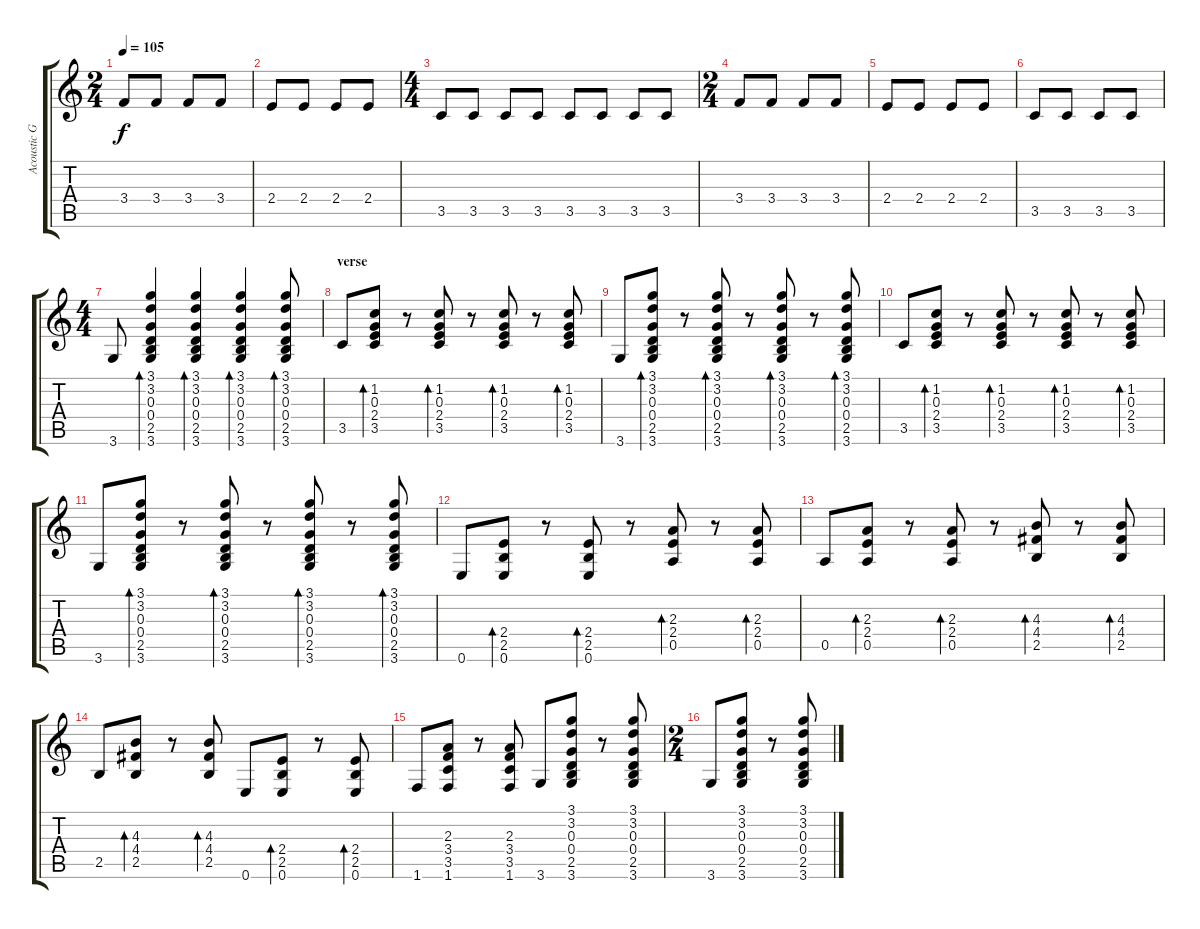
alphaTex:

\track ("Acoustic Guitar" "Acoustic G") {instrument acousticguitarsteel}
\staff {score tabs}
\tuning (E4 B3 G3 D3 A2 E2) {hide}
\ts (2 4)
\tempo 105
\clef g2
\ks c
3.4.8{dy f instrument acousticguitarsteel} 3.4.8 3.4.8 3.4.8 |
2.4.8 2.4.8 2.4.8 2.4.8 |
\ts (4 4)
3.5.8 3.5.8 3.5.8 3.5.8 3.5.8 3.5.8 3.5.8 3.5.8 |
\ts (2 4)
3.4.8 3.4.8 3.4.8 3.4.8 |
2.4.8 2.4.8 2.4.8 2.4.8 |
3.5.8 3.5.8 3.5.8 3.5.8 |
\ts (4 4)
3.6.8 (3.1 3.2 0.3 0.4 2.5 3.6).4{bd 120} (3.1 3.2 0.3 0.4 2.5 3.6).4{bd 60} (3.1 3.2 0.3 0.4 2.5 3.6).4{bd 60} (3.1 3.2 0.3 0.4 2.5 3.6).8{bd 60} |
\section ("" "verse")
3.5.8 (1.2 0.3 2.4 3.5).8{bd 60} r.8 (1.2 0.3 2.4 3.5).8{bd 60} r.8 (1.2 0.3 2.4 3.5).8{bd 60} r.8 (1.2 0.3 2.4 3.5).8{bd 60} |
3.6.8 (3.1 3.2 0.3 0.4 2.5 3.6).8{bd 60} r.8 (3.1 3.2 0.3 0.4 2.5 3.6).8{bd 60} r.8 (3.1 3.2 0.3 0.4 2.5 3.6).8{bd 60} r.8 (3.1 3.2 0.3 0.4 2.5 3.6).8{bd 60} |
3.5.8 (1.2 0.3 2.4 3.5).8{bd 60} r.8 (1.2 0.3 2.4 3.5).8{bd 60} r.8 (1.2 0.3 2.4 3.5).8{bd 60} r.8 (1.2 0.3 2.4 3.5).8{bd 60} |
3.6.8 (3.1 3.2 0.3 0.4 2.5 3.6).8{bd 60} r.8 (3.1 3.2 0.3 0.4 2.5 3.6).8{bd 60} r.8 (3.1 3.2 0.3 0.4 2.5 3.6).8{bd 60} r.8 (3.1 3.2 0.3 0.4 2.5 3.6).8{bd 60} |
0.6.8 (2.4 2.5 0.6).8{bd 120} r.8 (2.4 2.5 0.6).8{bd 120} r.8 (2.3 2.4 0.5).8{bd 120} r.8 (2.3 2.4 0.5).8{bd 120} |
0.5.8 (2.3 2.4 0.5).8{bd 120} r.8 (2.3 2.4 0.5).8{bd 120} r.8 (4.3 4.4 2.5).8{bd 120} r.8 (4.3 4.4 2.5).8{bd 120} |
2.5.8 (4.3 4.4 2.5).8{bd 120} r.8 (4.3 4.4 2.5).8{bd 120} 0.6.8 (2.4 2.5 0.6).8{bd 120} r.8 (2.4 2.5 0.6).8{bd 120} |
1.6.8 (2.3 3.4 3.5 1.6).8 r.8 (2.3 3.4 3.5 1.6).8 3.6.8 (3.1 3.2 0.3 0.4 2.5 3.6).8 r.8 (3.1 3.2 0.3 0.4 2.5 3.6).8 |
\ts (2 4)
3.6.8 (3.1 3.2 0.3 0.4 2.5 3.6).8 r.8 (3.1 3.2 0.3 0.4 2.5 3.6).8
